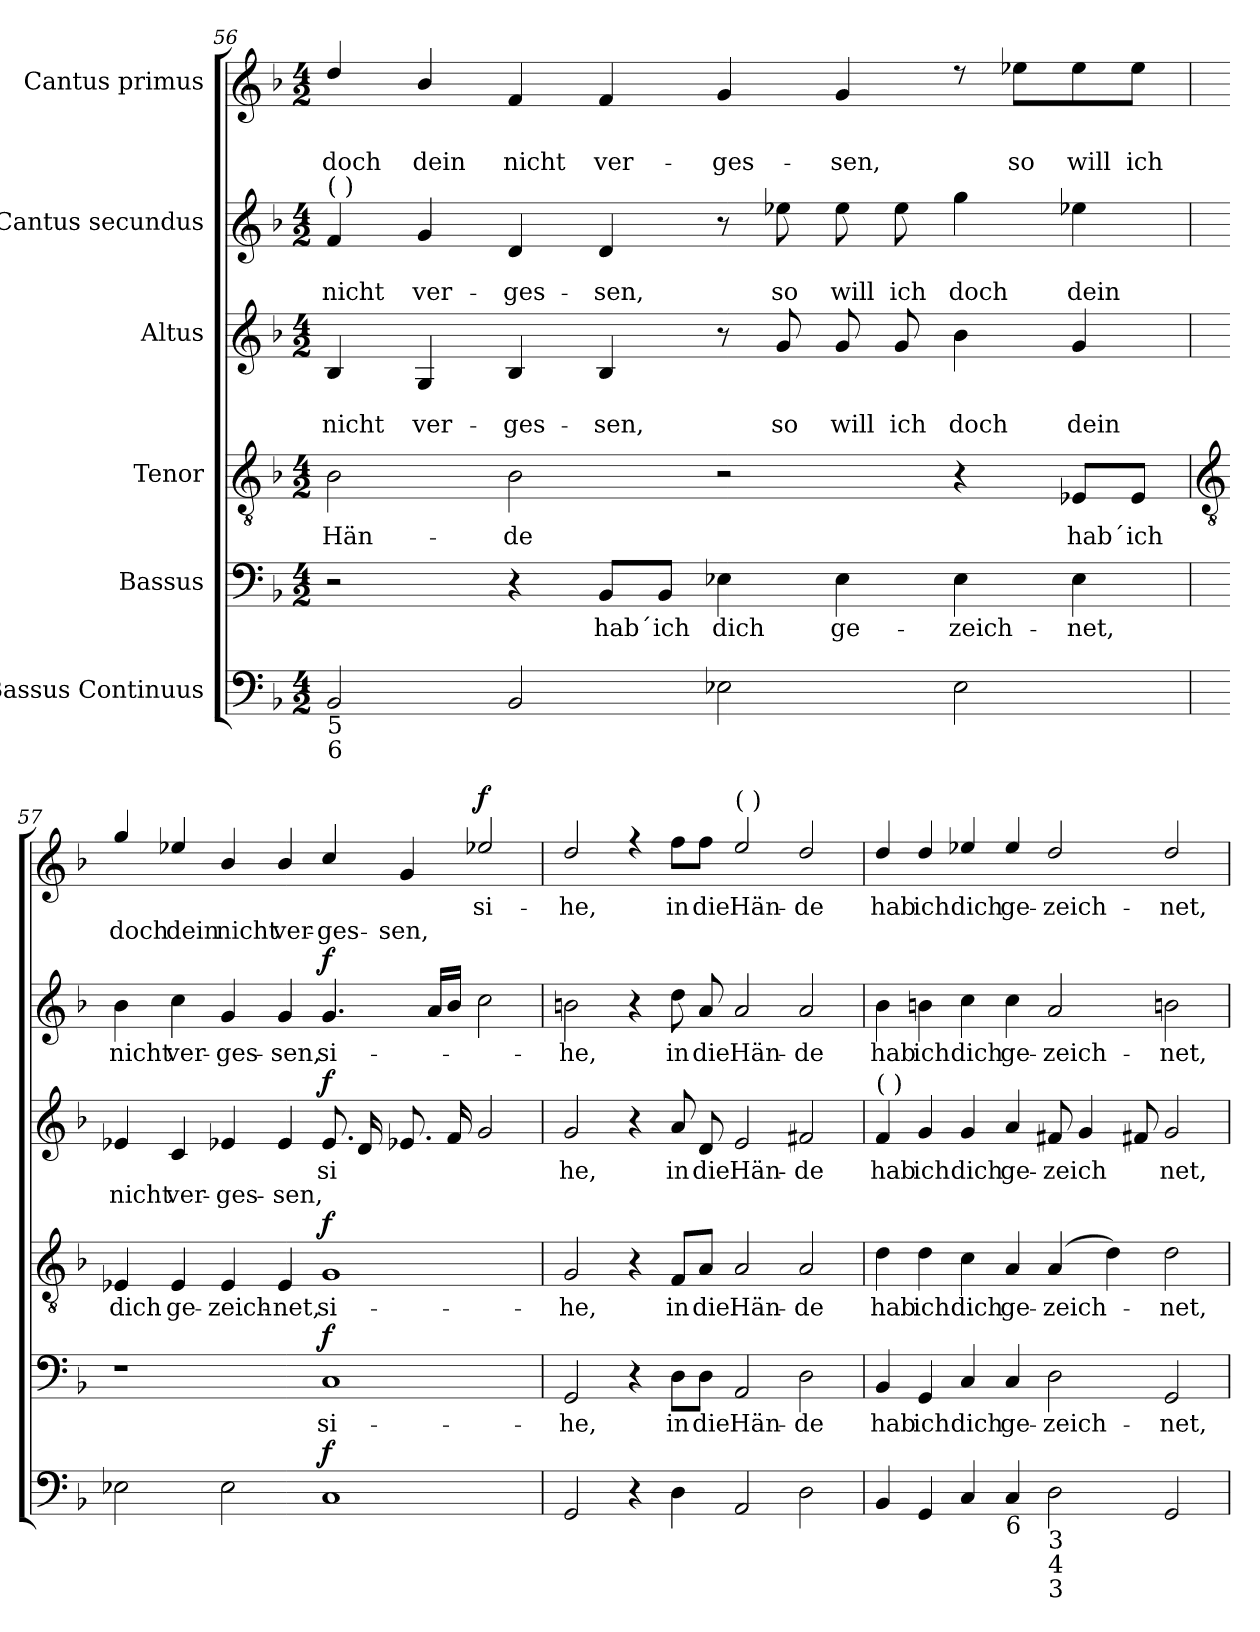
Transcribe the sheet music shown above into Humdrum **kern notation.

**kern	**dynam	**kern	**text	**dynam	**kern	**text	**dynam	**kern	**text	**text	**dynam	**kern	**text	**text	**dynam	**kern	**text	**text	**dynam
*part6	*part6	*part5	*part5	*part5	*part4	*part4	*part4	*part3	*part3	*part3	*part3	*part2	*part2	*part2	*part2	*part1	*part1	*part1	*part1
*staff6	*staff6	*staff5	*staff5	*staff5	*staff4	*staff4	*staff4	*staff3	*staff3	*staff3	*staff3	*staff2	*staff2	*staff2	*staff2	*staff1	*staff1	*staff1	*staff1
*I"Bassus Continuus	*	*I"Bassus	*	*	*I"Tenor	*	*	*I"Altus	*	*	*	*I"Cantus secundus	*	*	*	*I"Cantus primus	*	*	*
*clefF4	*	*clefF4	*	*	*clefGv2	*	*	*clefG2	*	*	*	*clefG2	*	*	*	*clefG2	*	*	*
*k[b-]	*	*k[b-]	*	*	*k[b-]	*	*	*k[b-]	*	*	*	*k[b-]	*	*	*	*k[b-]	*	*	*
*F:	*	*F:	*	*	*F:	*	*	*F:	*	*	*	*F:	*	*	*	*F:	*	*	*
*M4/2	*	*M4/2	*	*	*M4/2	*	*	*M4/2	*	*	*	*M4/2	*	*	*	*M4/2	*	*	*
=56	=56	=56	=56	=56	=56	=56	=56	=56	=56	=56	=56	=56	=56	=56	=56	=56	=56	=56	=56
!	!	!	!	!	!	!	!	!	!	!	!	!LO:TX:a:t=(  )	!	!	!	!	!	!	!
!LO:TX:b:t=5	!	!	!	!	!	!	!	!	!	!	!	!	!	!	!	!	!	!	!
!LO:TX:b:t=6	!	!	!	!	!	!	!	!	!	!	!	!	!	!	!	!	!	!	!
!	!	!	!	!	!	!LO:LY:b	!	!	!	!LO:LY:b	!	!	!	!LO:LY:b	!	!	!	!LO:LY:b	!
*	*	*	*	*	*	*	*	*	*	*	*	*	*	*	*	*^	*	*	*
2BB-	.	2r	.	.	2B-	Hän-	.	4B-	.	nicht	.	4f	.	nicht	.	4dd	0ryy	.	doch	.
!	!	!	!	!	!	!	!	!	!	!LO:LY:b	!	!	!	!LO:LY:b	!	!	!	!	!LO:LY:b	!
.	.	.	.	.	.	.	.	4G	.	ver-	.	4g	.	ver-	.	4b-	.	.	dein	.
!	!	!	!	!	!	!LO:LY:b	!	!	!	!LO:LY:b	!	!	!	!LO:LY:b	!	!	!	!	!LO:LY:b	!
2BB-	.	4r	.	.	2B-	-de	.	4B-	.	-ges-	.	4d	.	-ges-	.	4f	.	.	nicht	.
!	!	!	!LO:LY:b	!	!	!	!	!	!	!LO:LY:b	!	!	!	!LO:LY:b	!	!	!	!	!LO:LY:b	!
.	.	8BB-/L	hab´	.	.	.	.	4B-	.	-sen,	.	4d	.	-sen,	.	4f	.	.	ver-	.
!	!	!	!LO:LY:b	!	!	!	!	!	!	!	!	!	!	!	!	!	!	!	!	!
.	.	8BB-/J	ich	.	.	.	.	.	.	.	.	.	.	.	.	.	.	.	.	.
!	!	!	!LO:LY:b	!	!	!	!	!	!	!	!	!	!	!	!	!	!	!	!LO:LY:b	!
2E-X	.	4E-X	dich	.	2r	.	.	8r	.	.	.	8r	.	.	.	4g	.	.	-ges-	.
!	!	!	!	!	!	!	!	!	!	!LO:LY:b	!	!	!	!LO:LY:b	!	!	!	!	!	!
.	.	.	.	.	.	.	.	8g	.	so	.	8ee-X	.	so	.	.	.	.	.	.
!	!	!	!LO:LY:b	!	!	!	!	!	!	!LO:LY:b	!	!	!	!LO:LY:b	!	!	!	!	!LO:LY:b	!
.	.	4E-	ge-	.	.	.	.	8g	.	will	.	8ee-	.	will	.	4g	.	.	-sen,	.
!	!	!	!	!	!	!	!	!	!	!LO:LY:b	!	!	!	!LO:LY:b	!	!	!	!	!	!
.	.	.	.	.	.	.	.	8g	.	ich	.	8ee-	.	ich	.	.	.	.	.	.
!	!	!	!LO:LY:b	!	!	!	!	!	!	!LO:LY:b	!	!	!	!LO:LY:b	!	!	!	!	!	!
2E-	.	4E-	-zeich-	.	4r	.	.	4b-	.	doch	.	4gg	.	doch	.	8r	.	.	.	.
!	!	!	!	!	!	!	!	!	!	!	!	!	!	!	!	!	!	!	!LO:LY:b	!
.	.	.	.	.	.	.	.	.	.	.	.	.	.	.	.	8ee-X\L	.	.	so	.
!	!	!	!LO:LY:b	!	!	!LO:LY:b	!	!	!	!LO:LY:b	!	!	!	!LO:LY:b	!	!	!	!	!LO:LY:b	!
.	.	4E-	-net,	.	8E-X/L	hab´	.	4g	.	dein	.	4ee-X	.	dein	.	8ee-\	.	.	will	.
!	!	!	!	!	!	!LO:LY:b	!	!	!	!	!	!	!	!	!	!	!	!	!LO:LY:b	!
.	.	.	.	.	8E-/J	ich	.	.	.	.	.	.	.	.	.	8ee-\J	.	.	ich	.
!!LO:LB:g=z	!!
=57	=57	=57	=57	=57	=57	=57	=57	=57	=57	=57	=57	=57	=57	=57	=57	=57	=57	=57	=57	=57
*	*	*	*	*	*clefGv2	*	*	*	*	*	*	*	*	*	*	*	*	*	*	*
!	!	!	!	!	!	!LO:LY:b	!	!	!	!LO:LY:b	!	!	!LO:LY:b	!	!	!	!	!	!LO:LY:b	!
2E-	.	1r	.	.	4E-	dich	.	4e-X	.	nicht	.	4b-	nicht	.	.	4gg	0ryy	.	doch	.
!	!	!	!	!	!	!LO:LY:b	!	!	!	!LO:LY:b	!	!	!LO:LY:b	!	!	!	!	!	!LO:LY:b	!
.	.	.	.	.	4E-	ge-	.	4c	.	ver-	.	4cc	ver-	.	.	4ee-X	.	.	dein	.
!	!	!	!	!	!	!LO:LY:b	!	!	!	!LO:LY:b	!	!	!LO:LY:b	!	!	!	!	!	!LO:LY:b	!
2E-	.	.	.	.	4E-	-zeich-	.	4e-X	.	-ges-	.	4g	-ges-	.	.	4b-	.	.	nicht	.
!	!	!	!	!	!	!LO:LY:b	!	!	!	!LO:LY:b	!	!	!LO:LY:b	!	!	!	!	!	!LO:LY:b	!
.	.	.	.	.	4E-	-net,	.	4e-	.	-sen,	.	4g	-sen,	.	.	4b-	.	.	ver-	.
!	!LO:DY:a	!	!LO:LY:b	!LO:DY:a	!	!LO:LY:b	!LO:DY:a	!	!LO:LY:b	!	!LO:DY:a	!	!LO:LY:b	!	!LO:DY:a	!	!	!	!LO:LY:b	!
1C	f	1C	si-	f	1G	si-	f	8.e-L	si	.	f	4.g	si-	.	f	4cc	.	.	-ges-	.
.	.	.	.	.	.	.	.	16dL	.	.	.	.	.	.	.	.	.	.	.	.
!	!	!	!	!	!	!	!	!	!	!	!	!	!	!	!	!	!	!	!LO:LY:b	!
.	.	.	.	.	.	.	.	8.e-X	.	.	.	.	.	.	.	4g	.	.	-sen,	.
.	.	.	.	.	.	.	.	.	.	.	.	16aLL	.	.	.	.	.	.	.	.
.	.	.	.	.	.	.	.	16fJ	.	.	.	16b-JJ	.	.	.	.	.	.	.	.
!	!	!	!	!	!	!	!	!	!	!	!	!	!	!	!	!	!	!LO:LY:b	!	!LO:DY:a
.	.	.	.	.	.	.	.	2g	.	.	.	2cc	.	.	.	2ee-X	.	si-	.	f
=58	=58	=58	=58	=58	=58	=58	=58	=58	=58	=58	=58	=58	=58	=58	=58	=58	=58	=58	=58	=58
!	!	!	!LO:LY:b	!	!	!LO:LY:b	!	!	!LO:LY:b	!	!	!	!LO:LY:b	!	!	!	!	!LO:LY:b	!	!
2GG	.	2GG	-he,	.	2G	-he,	.	2g	he,	.	.	2bn	-he,	.	.	2dd	0ryy	-he,	.	.
4r	.	4r	.	.	4r	.	.	4r	.	.	.	4r	.	.	.	4r	.	.	.	.
!	!	!	!LO:LY:b	!	!	!LO:LY:b	!	!	!LO:LY:b	!	!	!	!LO:LY:b	!	!	!	!	!LO:LY:b	!	!
4D	.	8D\L	in	.	8F/L	in	.	8a	in	.	.	8dd	in	.	.	8ff\L	.	in	.	.
!	!	!	!LO:LY:b	!	!	!LO:LY:b	!	!	!LO:LY:b	!	!	!	!LO:LY:b	!	!	!	!	!LO:LY:b	!	!
.	.	8D\J	die	.	8A/J	die	.	8d	die	.	.	8a	die	.	.	8ff\J	.	die	.	.
!	!	!	!	!	!	!	!	!	!	!	!	!	!	!	!	!LO:TX:a:t=(  )	!	!	!	!
!	!	!	!LO:LY:b	!	!	!LO:LY:b	!	!	!LO:LY:b	!	!	!	!LO:LY:b	!	!	!	!	!LO:LY:b	!	!
2AA	.	2AA	Hän-	.	2A	Hän-	.	2e	Hän-	.	.	2a	Hän-	.	.	2ee	.	Hän-	.	.
!	!	!	!LO:LY:b	!	!	!LO:LY:b	!	!	!LO:LY:b	!	!	!	!LO:LY:b	!	!	!	!	!LO:LY:b	!	!
2D	.	2D	-de	.	2A	-de	.	2f#X	-de	.	.	2a	-de	.	.	2dd	.	-de	.	.
=59	=59	=59	=59	=59	=59	=59	=59	=59	=59	=59	=59	=59	=59	=59	=59	=59	=59	=59	=59	=59
!	!	!	!	!	!	!	!	!LO:TX:a:t=(  )	!	!	!	!	!	!	!	!	!	!	!	!
!	!	!	!LO:LY:b	!	!	!LO:LY:b	!	!	!LO:LY:b	!	!	!	!LO:LY:b	!	!	!	!	!LO:LY:b	!	!
4BB-	.	4BB-	hab	.	4d	hab	.	4f	hab	.	.	4b-	hab	.	.	4dd	0ryy	hab	.	.
!	!	!	!LO:LY:b	!	!	!LO:LY:b	!	!	!LO:LY:b	!	!	!	!LO:LY:b	!	!	!	!	!LO:LY:b	!	!
4GG	.	4GG	ich	.	4d	ich	.	4g	ich	.	.	4bn	ich	.	.	4dd	.	ich	.	.
!	!	!	!LO:LY:b	!	!	!LO:LY:b	!	!	!LO:LY:b	!	!	!	!LO:LY:b	!	!	!	!	!LO:LY:b	!	!
4C	.	4C	dich	.	4c	dich	.	4g	dich	.	.	4cc	dich	.	.	4ee-X	.	dich	.	.
!LO:TX:b:t=6	!	!	!	!	!	!	!	!	!	!	!	!	!	!	!	!	!	!	!	!
!	!	!	!LO:LY:b	!	!	!LO:LY:b	!	!	!LO:LY:b	!	!	!	!LO:LY:b	!	!	!	!	!LO:LY:b	!	!
4C	.	4C	ge-	.	4A	ge-	.	4a	ge-	.	.	4cc	ge-	.	.	4ee-	.	ge-	.	.
!LO:TX:b:t=3	!	!	!	!	!	!	!	!	!	!	!	!	!	!	!	!	!	!	!	!
!LO:TX:b:t=4	!	!	!	!	!	!	!	!	!	!	!	!	!	!	!	!	!	!	!	!
!LO:TX:b:t=3	!	!	!	!	!	!	!	!	!	!	!	!	!	!	!	!	!	!	!	!
!	!	!	!LO:LY:b	!	!	!LO:LY:b	!	!	!LO:LY:b	!	!	!	!LO:LY:b	!	!	!	!	!LO:LY:b	!	!
2D	.	2D	-zeich-	.	(>4A	-zeich-	.	8f#X	-zeich	.	.	2a	-zeich-	.	.	2dd	.	-zeich-	.	.
.	.	.	.	.	.	.	.	4g	.	.	.	.	.	.	.	.	.	.	.	.
.	.	.	.	.	4d)	.	.	.	.	.	.	.	.	.	.	.	.	.	.	.
.	.	.	.	.	.	.	.	8f#X	.	.	.	.	.	.	.	.	.	.	.	.
!	!	!	!LO:LY:b	!	!	!LO:LY:b	!	!	!LO:LY:b	!	!	!	!LO:LY:b	!	!	!	!	!LO:LY:b	!	!
2GG	.	2GG	-net,	.	2d	-net,	.	2g	net,	.	.	2bn	-net,	.	.	2dd	.	-net,	.	.
*	*	*	*	*	*	*	*	*	*	*	*	*	*	*	*	*v	*v	*	*	*
=	=	=	=	=	=	=	=	=	=	=	=	=	=	=	=	=	=	=	=
*-	*-	*-	*-	*-	*-	*-	*-	*-	*-	*-	*-	*-	*-	*-	*-	*-	*-	*-	*-
